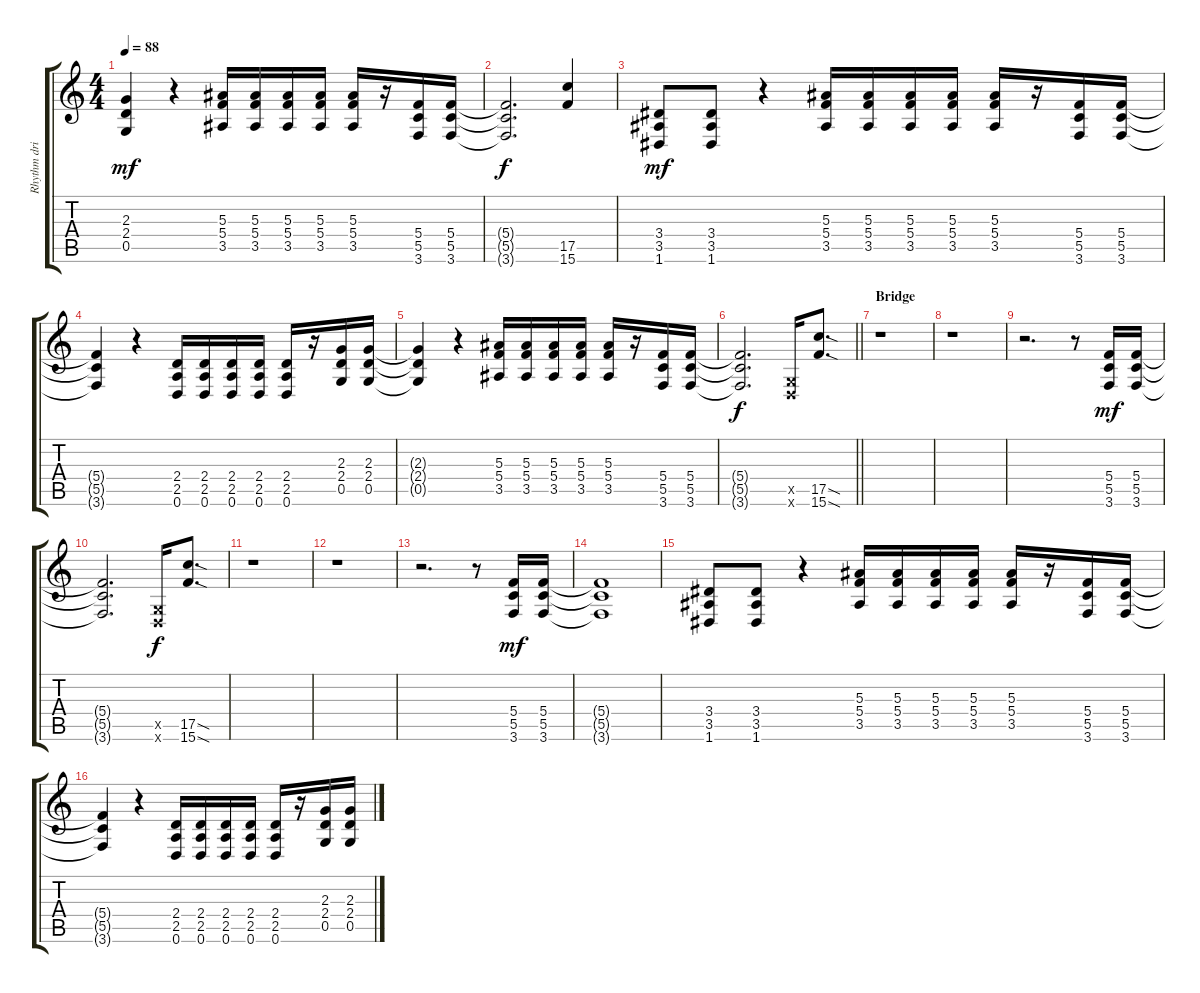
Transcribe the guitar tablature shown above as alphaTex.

\track ("Rhythm drive 1" "Rhythm dri") {instrument distortionguitar}
\staff {score tabs}
\tuning (D4 A3 F3 C3 G2 D2) {hide}
\ts (4 4)
\tempo 88
\clef g2
\ks c
(2.3{t} 2.4{t} 0.5{t}).4{dy mf} r.4 (5.3 5.4 3.5).16 (5.3 5.4 3.5).16 (5.3 5.4 3.5).16 (5.3 5.4 3.5).16 (5.3 5.4 3.5).16 r.16 (5.4 5.5 3.6).16 (5.4 5.5 3.6).16 |
(5.4{t} 5.5{t} 3.6{t}).2{d dy f} (17.5 15.6).4 |
(3.4 3.5 1.6).8{dy mf} (3.4 3.5 1.6).8 r.4 (5.3 5.4 3.5).16 (5.3 5.4 3.5).16 (5.3 5.4 3.5).16 (5.3 5.4 3.5).16 (5.3 5.4 3.5).16 r.16 (5.4 5.5 3.6).16 (5.4 5.5 3.6).16 |
(5.4{t} 5.5{t} 3.6{t}).4 r.4 (2.4 2.5 0.6).16 (2.4 2.5 0.6).16 (2.4 2.5 0.6).16 (2.4 2.5 0.6).16 (2.4 2.5 0.6).16 r.16 (2.3 2.4 0.5).16 (2.3 2.4 0.5).16 |
(2.3{t} 2.4{t} 0.5{t}).4 r.4 (5.3 5.4 3.5).16 (5.3 5.4 3.5).16 (5.3 5.4 3.5).16 (5.3 5.4 3.5).16 (5.3 5.4 3.5).16 r.16 (5.4 5.5 3.6).16 (5.4 5.5 3.6).16 |
\barLineRight lightlight
(5.4{t} 5.5{t} 3.6{t}).2{d dy f} (0.5{x} 0.6{x}).16 (17.5{sod} 15.6{sod}).8{d} |
\section ("" "Bridge")
r.1 |
r.1 |
r.2{d} r.8 (5.4 5.5 3.6).16{dy mf} (5.4 5.5 3.6).16 |
(5.4{t} 5.5{t} 3.6{t}).2{d} (0.5{x} 0.6{x}).16{dy f} (17.5{sod} 15.6{sod}).8{d} |
r.1 |
r.1 |
r.2{d} r.8 (5.4 5.5 3.6).16{dy mf} (5.4 5.5 3.6).16 |
(5.4{t} 5.5{t} 3.6{t}).1 |
(3.4 3.5 1.6).8 (3.4 3.5 1.6).8 r.4 (5.3 5.4 3.5).16 (5.3 5.4 3.5).16 (5.3 5.4 3.5).16 (5.3 5.4 3.5).16 (5.3 5.4 3.5).16 r.16 (5.4 5.5 3.6).16 (5.4 5.5 3.6).16 |
(5.4{t} 5.5{t} 3.6{t}).4 r.4 (2.4 2.5 0.6).16 (2.4 2.5 0.6).16 (2.4 2.5 0.6).16 (2.4 2.5 0.6).16 (2.4 2.5 0.6).16 r.16 (2.3 2.4 0.5).16 (2.3 2.4 0.5).16
